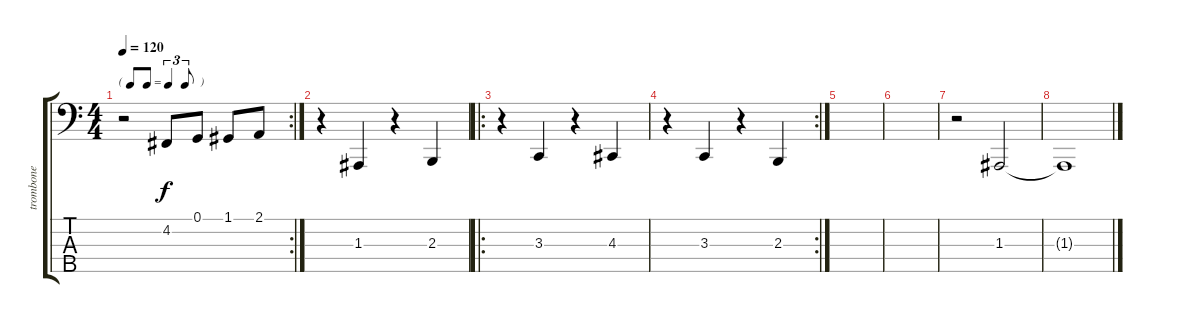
\track ("trombone" "trombone") {instrument trombone}
\staff {score tabs}
\tuning (G2 D2 A1 E1 B0) {hide}
\rc 2
\ts (4 4)
\tf triplet8th
\tempo 120
\clef f4
\ks c
r.2{dy f} 4.2.8 0.1.8 1.1.8 2.1.8 |
r.4 1.3.4 r.4 2.3.4 |
\ro
r.4 3.3.4 r.4 4.3.4 |
\rc 2
r.4 3.3.4 r.4 2.3.4 |
|
|
r.2 1.3.2 |
1.3{t}.1
